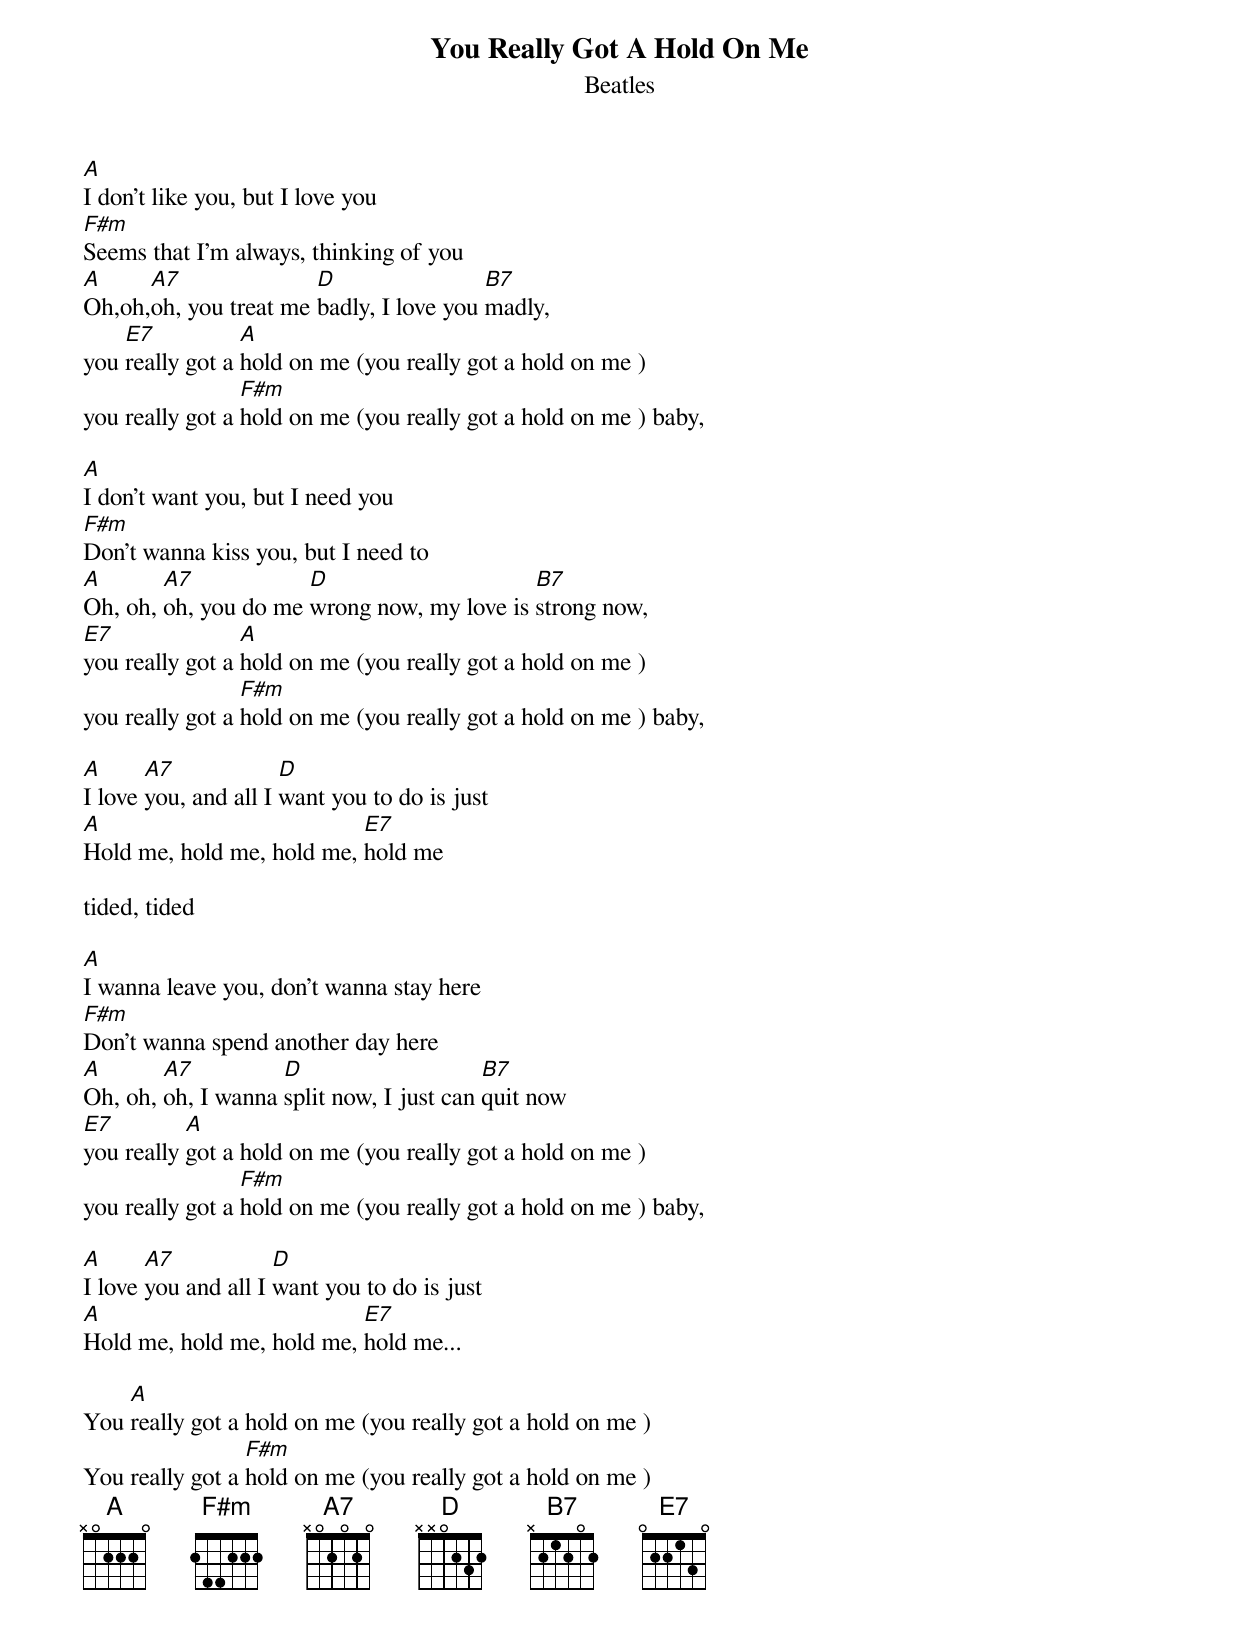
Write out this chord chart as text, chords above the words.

You Really Got A Hold On Me
Beatles

A
I don't like you, but I love you
F#m
Seems that I'm always, thinking of you
A     A7               D                 B7
Oh,oh,oh, you treat me badly, I love you madly,
    E7           A
you really got a hold on me (you really got a hold on me )
                 F#m
you really got a hold on me (you really got a hold on me ) baby,

A
I don't want you, but I need you
F#m
Don't wanna kiss you, but I need to
A       A7            D                     B7
Oh, oh, oh, you do me wrong now, my love is strong now,
E7               A
you really got a hold on me (you really got a hold on me )
                 F#m
you really got a hold on me (you really got a hold on me ) baby,

A      A7             D
I love you, and all I want you to do is just
A                          E7
Hold me, hold me, hold me, hold me

tided, tided

A
I wanna leave you, don't wanna stay here
F#m
Don't wanna spend another day here
A       A7          D                     B7
Oh, oh, oh, I wanna split now, I just can quit now
E7         A
you really got a hold on me (you really got a hold on me )
                 F#m
you really got a hold on me (you really got a hold on me ) baby,

A      A7            D
I love you and all I want you to do is just
A                          E7
Hold me, hold me, hold me, hold me...

    A
You really got a hold on me (you really got a hold on me )
                 F#m
You really got a hold on me (you really got a hold on me )
